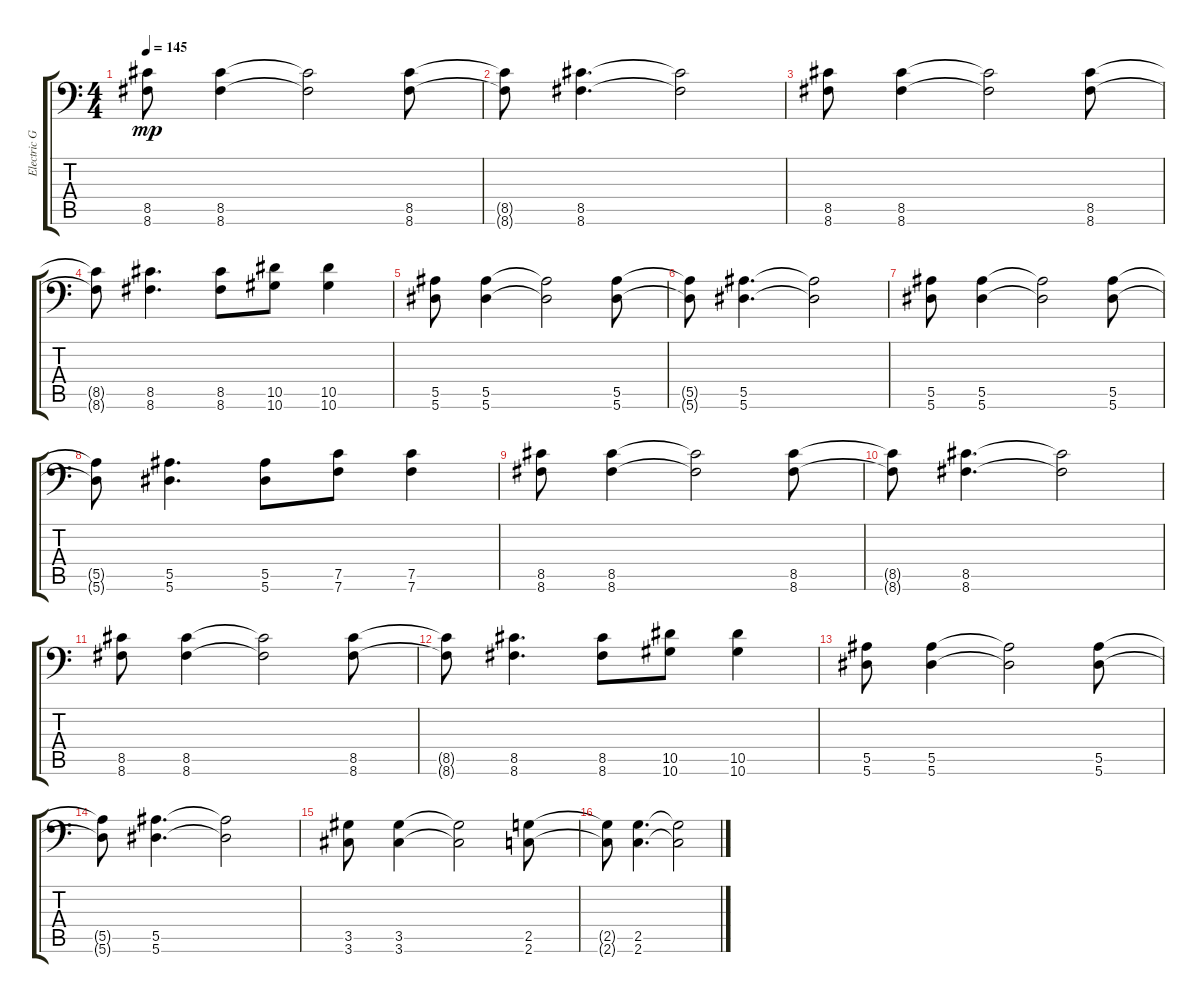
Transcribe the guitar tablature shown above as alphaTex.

\track ("Electric Guitar" "Electric G") {instrument distortionguitar}
\staff {score tabs}
\tuning (C4 G3 Eb3 Bb2 F2 Bb1) {hide}
\ts (4 4)
\tempo 145
\clef f4
\ks c
(8.5 8.6).8{dy mp} (8.5 8.6).4 (8.5{t} 8.6{t}).2 (8.5 8.6).8 |
(8.5{t} 8.6{t}).8 (8.5 8.6).4{d} (8.5{t} 8.6{t}).2 |
(8.5 8.6).8 (8.5 8.6).4 (8.5{t} 8.6{t}).2 (8.5 8.6).8 |
(8.5{t} 8.6{t}).8 (8.5 8.6).4{d} (8.5 8.6).8 (10.5 10.6).8 (10.5 10.6).4 |
(5.5 5.6).8 (5.5 5.6).4 (5.5{t} 5.6{t}).2 (5.5 5.6).8 |
(5.5{t} 5.6{t}).8 (5.5 5.6).4{d} (5.5{t} 5.6{t}).2 |
(5.5 5.6).8 (5.5 5.6).4 (5.5{t} 5.6{t}).2 (5.5 5.6).8 |
(5.5{t} 5.6{t}).8 (5.5 5.6).4{d} (5.5 5.6).8 (7.5 7.6).8 (7.5 7.6).4 |
(8.5 8.6).8 (8.5 8.6).4 (8.5{t} 8.6{t}).2 (8.5 8.6).8 |
(8.5{t} 8.6{t}).8 (8.5 8.6).4{d} (8.5{t} 8.6{t}).2 |
(8.5 8.6).8 (8.5 8.6).4 (8.5{t} 8.6{t}).2 (8.5 8.6).8 |
(8.5{t} 8.6{t}).8 (8.5 8.6).4{d} (8.5 8.6).8 (10.5 10.6).8 (10.5 10.6).4 |
(5.5 5.6).8 (5.5 5.6).4 (5.5{t} 5.6{t}).2 (5.5 5.6).8 |
(5.5{t} 5.6{t}).8 (5.5 5.6).4{d} (5.5{t} 5.6{t}).2 |
(3.5 3.6).8 (3.5 3.6).4 (3.5{t} 3.6{t}).2 (2.5 2.6).8 |
(2.5{t} 2.6{t}).8 (2.5 2.6).4{d} (2.5{t} 2.6{t}).2
